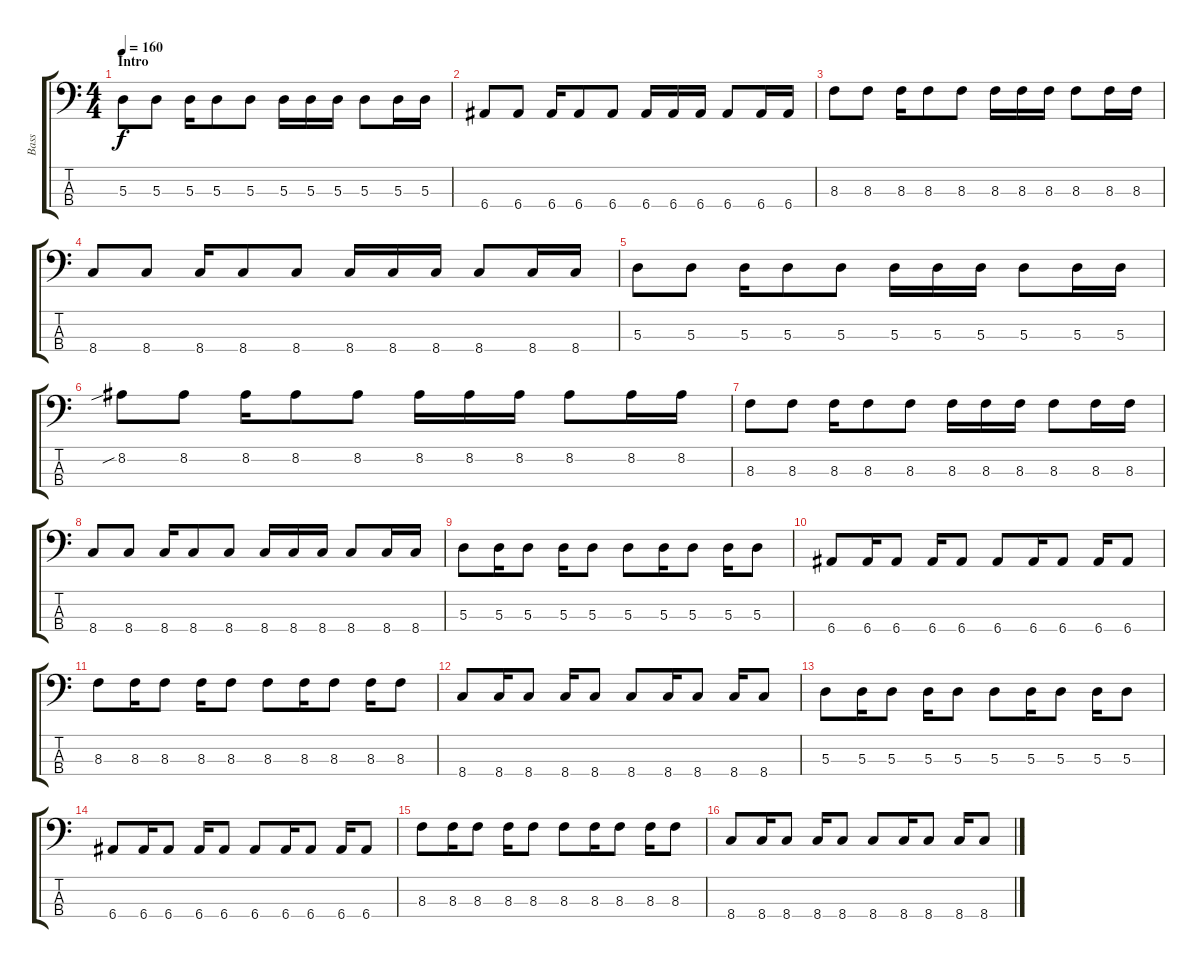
\track ("Bass" "Bass") {instrument electricbasspick}
\staff {score tabs}
\tuning (G2 D2 A1 E1) {hide}
\ts (4 4)
\section ("" "Intro")
\tempo 160
\clef f4
\ks c
5.3.8{dy f instrument electricbasspick} 5.3.8 5.3.16 5.3.8 5.3.8 5.3.16 5.3.16 5.3.16 5.3.8 5.3.16 5.3.16 |
6.4.8 6.4.8 6.4.16 6.4.8 6.4.8 6.4.16 6.4.16 6.4.16 6.4.8 6.4.16 6.4.16 |
8.3.8 8.3.8 8.3.16 8.3.8 8.3.8 8.3.16 8.3.16 8.3.16 8.3.8 8.3.16 8.3.16 |
8.4.8 8.4.8 8.4.16 8.4.8 8.4.8 8.4.16 8.4.16 8.4.16 8.4.8 8.4.16 8.4.16 |
5.3.8 5.3.8 5.3.16 5.3.8 5.3.8 5.3.16 5.3.16 5.3.16 5.3.8 5.3.16 5.3.16 |
8.2{sib}.8 8.2.8 8.2.16 8.2.8 8.2.8 8.2.16 8.2.16 8.2.16 8.2.8 8.2.16 8.2.16 |
8.3.8 8.3.8 8.3.16 8.3.8 8.3.8 8.3.16 8.3.16 8.3.16 8.3.8 8.3.16 8.3.16 |
8.4.8 8.4.8 8.4.16 8.4.8 8.4.8 8.4.16 8.4.16 8.4.16 8.4.8 8.4.16 8.4.16 |
5.3.8 5.3.16 5.3.8 5.3.16 5.3.8 5.3.8 5.3.16 5.3.8 5.3.16 5.3.8 |
6.4.8 6.4.16 6.4.8 6.4.16 6.4.8 6.4.8 6.4.16 6.4.8 6.4.16 6.4.8 |
8.3.8 8.3.16 8.3.8 8.3.16 8.3.8 8.3.8 8.3.16 8.3.8 8.3.16 8.3.8 |
8.4.8 8.4.16 8.4.8 8.4.16 8.4.8 8.4.8 8.4.16 8.4.8 8.4.16 8.4.8 |
5.3.8 5.3.16 5.3.8 5.3.16 5.3.8 5.3.8 5.3.16 5.3.8 5.3.16 5.3.8 |
6.4.8 6.4.16 6.4.8 6.4.16 6.4.8 6.4.8 6.4.16 6.4.8 6.4.16 6.4.8 |
8.3.8 8.3.16 8.3.8 8.3.16 8.3.8 8.3.8 8.3.16 8.3.8 8.3.16 8.3.8 |
8.4.8 8.4.16 8.4.8 8.4.16 8.4.8 8.4.8 8.4.16 8.4.8 8.4.16 8.4.8
